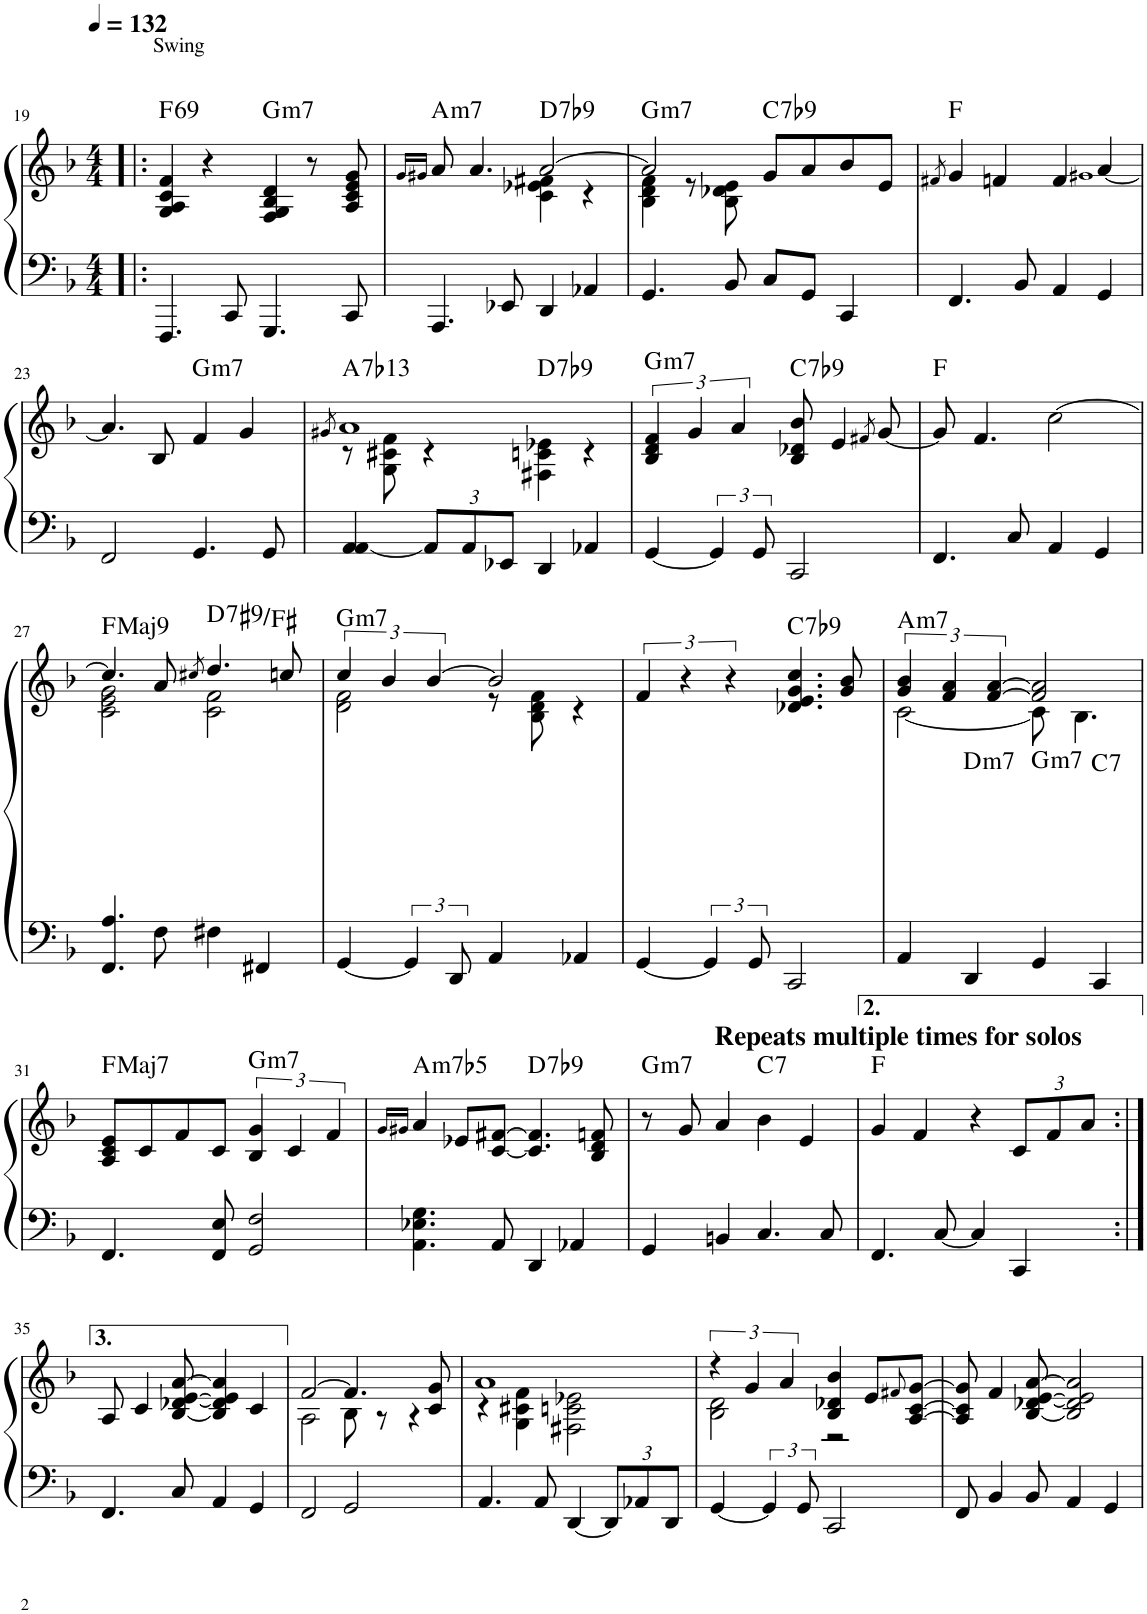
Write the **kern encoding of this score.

**kern	**kern	**harte
*part1	*part1	*part1
*staff2	*staff1	*
*I"Piano	*	*
*I'Pno	*	*
!!LO:PB:g=z
*clefF4	*clefG2	*
*k[b-]	*k[b-]	*
*M4/4	*M4/4	*
*MM132	*MM132	*
=19!|:	=19!|:	=19!|:
!	!LO:TX:a:t=Swing	!LO:H:kt=6
4.FFF/	4G/ 4A/ 4c/ 4f/	F:maj6(9)
.	4r	.
8CC/	.	.
!	!	!LO:H:kt=m7
4.GGG/	4F/ 4G/ 4B-/ 4d/	G:min7
.	8r	.
8CC/	8A/ 8c/ 8e/ 8g/	.
=20	=20	=20
.	16qg/LL	.
.	16qg#X/JJ	.
*	*^	*
!	!	!	!LO:H:kt=m7
4.AAA/	8a/	2ryy	A:min7
.	4.a/	.	.
8EE-X/	.	.	.
!	!	!	!LO:H:kt=7
4DD/	[2a/	4c\ 4e-X\ 4f#X\	D:7(b9)
4AA-X/	.	4r	.
=21	=21	=21	=21
!	!	!	!LO:H:kt=m7
4.GG/	2a/]	4B-\ 4d\ 4f\	G:min7
.	.	8r	.
8BB-/	.	8B-\ 8d-X\ 8e\	.
!	!	!	!LO:H:kt=7
8C/L	8g/L	2ryy	C:7(b9)
8GG/J	8a/	.	.
4CC/	8b-/	.	.
.	8e/J	.	.
*	*v	*v	*
=22	=22	=22
.	8qf#X/	.
4.FF/	4g/	F:maj
.	4fn/	.
8BB-/	.	.
4AA/	4f/	.
.	1qg#X	.
4GG/	[4a/	.
!!LO:LB:g=z
=23	=23	=23
2FF/	4.a/]	.
.	8B-/	.
!	!	!LO:H:kt=m7
4.GG/	4f/	G:min7
.	4g/	.
8GG/	.	.
=24	=24	=24
.	8qg#X/	.
*	*^	*
!	!	!	!LO:H:kt=7
[4AA/ 4AA/	1a	8r	A:7(b13)
.	.	8G\ 8c#X\ 8f\	.
*Xbrackettup	*	*	*
12AA/L]	.	4r	.
12AA/	.	.	.
12EE-X/J	.	.	.
!	!	!	!LO:H:kt=7
4DD/	.	4F#X\ 4cn\ 4e-X\	D:7(b9)
4AA-X/	.	4r	.
=25	=25	=25	=25
!	!	!	!LO:H:kt=m7
*	*v	*v	*
[4GG/	6B-/ 6d/ 6f/	G:min7
.	6g/	.
*brackettup	*	*
6GG/]	.	.
.	6a/	.
12GG/	.	.
!	!	!LO:H:kt=7
2CC/	8B-/ 8d-X/ 8b-/	C:7(b9)
.	4e/	.
.	8qf#X/	.
.	[8g/	.
=26	=26	=26
4.FF/	8g/]	F:maj
.	4.f/	.
8C/	.	.
4AA/	[2cc\	.
4GG/	.	.
!!LO:LB:g=z
=27	=27	=27
*	*^	*
!	!	!	!LO:H:kt=Maj9
4.FF/ 4.A/	4.cc/]	2c\ 2e\ 2g\	F:maj9
8F\	8a/	.	.
.	8qcc#X/	.	.
!	!	!	!LO:H:kt=7
4F#X\	4.dd/	2c\ 2f\	D:7(#9)/3
4FF#X/	.	.	.
.	8ccn/	.	.
=28	=28	=28	=28
!	!	!	!LO:H:kt=m7
[4GG/	6cc/	2d\ 2f\	G:min7
.	6b-/	.	.
6GG/]	.	.	.
.	[6b-/	.	.
12DD/	.	.	.
4AA/	2b-/]	8r	.
.	.	8B-\ 8d\ 8f\	.
4AA-X/	.	4r	.
*	*v	*v	*
=29	=29	=29
[4GG/	6f/	.
.	6r	.
6GG/]	.	.
.	6r	.
12GG/	.	.
!	!	!LO:H:kt=7
2CC/	4.d-X/ 4.e/ 4.g/ 4.cc/	C:7(b9)
.	8g/ 8b-/	.
=30	=30	=30
*	*^	*
!	!	!	!LO:H:kt=m7
*	*^	*^	*
4AA/	6g/ 6b-/	[2c\	4ryy	2.ryy	A:min7
.	6f/ 6a/	.	.	.	.
!	!	!	!	!	!LO:H:kt=m7
4DD/	.	.	2.ryy	.	D:min7
.	[6f/ [6a/	.	.	.	.
!	!	!	!	!	!LO:H:kt=m7
4GG/	2f/] 2a/]	8c\]	.	.	G:min7
.	.	4.B-\	.	.	.
!	!	!	!	!	!LO:H:kt=7
4CC/	.	.	.	4ryy	C:7
!!LO:LB:g=z
=31	=31	=31	=31	=31	=31
!	!	!	!	!	!LO:H:kt=Maj7
*	*v	*v	*v	*v	*
4.FF/	8A/ 8c/ 8e/L	F:maj7
.	8c/	.
.	8f/	.
8FF/ 8E/	8c/J	.
!	!	!LO:H:kt=m7
2GG/ 2F/	6B-/ 6g/	G:min7
.	6c/	.
.	6f/	.
=32	=32	=32
.	16qg/LL	.
.	16qg#X/JJ	.
!	!	!LO:H:kt=m7b5
4.AA\ 4.E-X\ 4.G\	4a/	A:hdim7
.	8e-X/L	.
8AA/	[8c/ [8f#X/J	.
!	!	!LO:H:kt=7
4DD/	4.c/] 4.f#/]	D:7(b9)
4AA-X/	.	.
.	8B-/ 8d/ 8fn/	.
=33	=33	=33
!	!	!LO:H:kt=m7
4GG/	8r	G:min7
.	8g/	.
4BBn/	4a/	.
!	!	!LO:H:kt=7
4.C/	4b-\	C:7
.	4e/	.
8C/	.	.
=34	=34	=34
!	!LO:TX:a:B:t=Repeats multiple times for solos	!
4.FF/	4g/	F:maj
.	4f/	.
[8C/	.	.
4C/]	4r	.
*	*Xbrackettup	*
4CC/	12c/L	.
.	12f/	.
.	12a/J	.
!!LO:LB:g=z
=35:|!	=35:|!	=35:|!
4.FF/	8A/	.
.	4c/	.
8C/	[8B-/ [8d-X/ [8e/ [8a/	.
4AA/	4B-/] 4d-/] 4e/] 4a/]	.
4GG/	4c/	.
=36	=36	=36
*	*^	*
2FF/	[2f/	2A\	.
2GG/	4.f/]	8B-\	.
.	.	8r	.
.	.	4r	.
.	8c/ 8g/	.	.
=37	=37	=37	=37
4.AA/	1a	4r	.
.	.	4G\ 4c#X\ 4f\	.
8AA/	.	.	.
[4DD/	.	2F#X\ 2cn\ 2e-X\	.
*Xbrackettup	*	*	*
12DD/L]	.	.	.
12AA-X/	.	.	.
12DD/J	.	.	.
=38	=38	=38	=38
*	*brackettup	*	*
[4GG/	6r	2B-\ 2d\	.
.	6g/	.	.
*brackettup	*	*	*
6GG/]	.	.	.
.	6a/	.	.
12GG/	.	.	.
2CC/	4B-/ 4d-X/ 4b-/	2r	.
.	8e/L	.	.
.	8qf#X/	.	.
.	[8A/ [8c/ [8g/J	.	.
*	*v	*v	*
=39	=39	=39
8FF/	8A/ 8c/] 8g/	.
4BB-/	4f/	.
8BB-/	[8B-/ [8d-X/ [8e/ [8a/	.
4AA/	2B-/] 2d-/] 2e/] 2a/]	.
4GG/	.	.
=	=	=
*-	*-	*-
